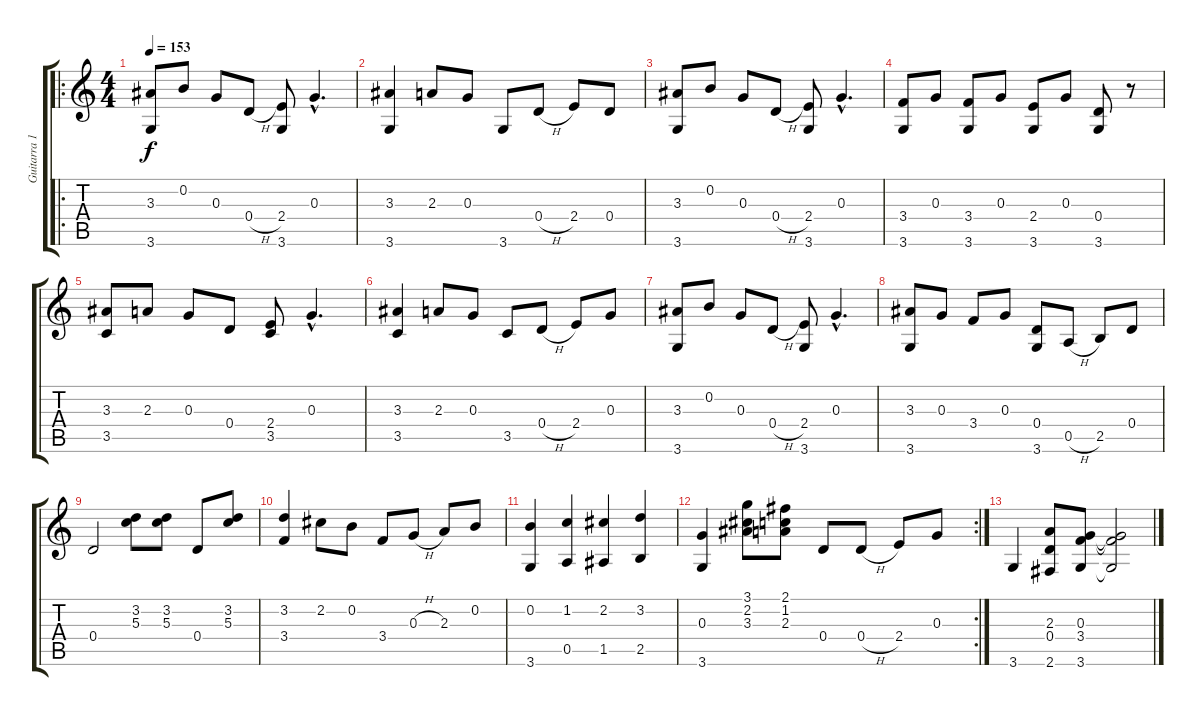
\track ("Guitarra 1" "Guitarra 1") {instrument distortionguitar}
\staff {score tabs}
\tuning (E4 B3 G3 D3 A2 E2) {hide}
\ro
\ts (4 4)
\tempo 153
\clef g2
\ks c
(3.3 3.6).8{dy f instrument distortionguitar} 0.2.8 0.3.8 0.4{h}.8 (2.4 3.6).8 0.3{hac}.4{d} |
(3.3 3.6).4 2.3.8 0.3.8 3.6.8 0.4{h}.8 2.4.8 0.4.8 |
(3.3 3.6).8 0.2.8 0.3.8 0.4{h}.8 (2.4 3.6).8 0.3{hac}.4{d} |
(3.4 3.6).8 0.3.8 (3.4 3.6).8 0.3.8 (2.4 3.6).8 0.3.8 (0.4 3.6).8 r.8 |
(3.3 3.5).8 2.3.8 0.3.8 0.4.8 (2.4 3.5).8 0.3{hac}.4{d} |
(3.3 3.5).4 2.3.8 0.3.8 3.5.8 0.4{h}.8 2.4.8 0.3.8 |
(3.3 3.6).8 0.2.8 0.3.8 0.4{h}.8 (2.4 3.6).8 0.3{hac}.4{d} |
(3.3 3.6).8 0.3.8 3.4.8 0.3.8 (0.4 3.6).8 0.5{h}.8 2.5.8 0.4.8 |
0.4.2 (3.2 5.3).8 (3.2 5.3).8 0.4.8 (3.2 5.3).8 |
(3.2 3.4).4 2.2.8 0.2.8 3.4.8 0.3{h}.8 2.3.8 0.2.8 |
(0.2 3.6).4 (1.2 0.5).4 (2.2 1.5).4 (3.2 2.5).4 |
\rc 2
(0.3 3.6).4 (3.1 2.2 3.3).8 (2.1 1.2 2.3).8 0.4.8 0.4{h}.8 2.4.8 0.3.8 |
3.6.4 (2.3 0.4 2.6).8 (0.3 3.4 3.6).8 (0.3{t} 3.4{t} 3.6{t}).2
